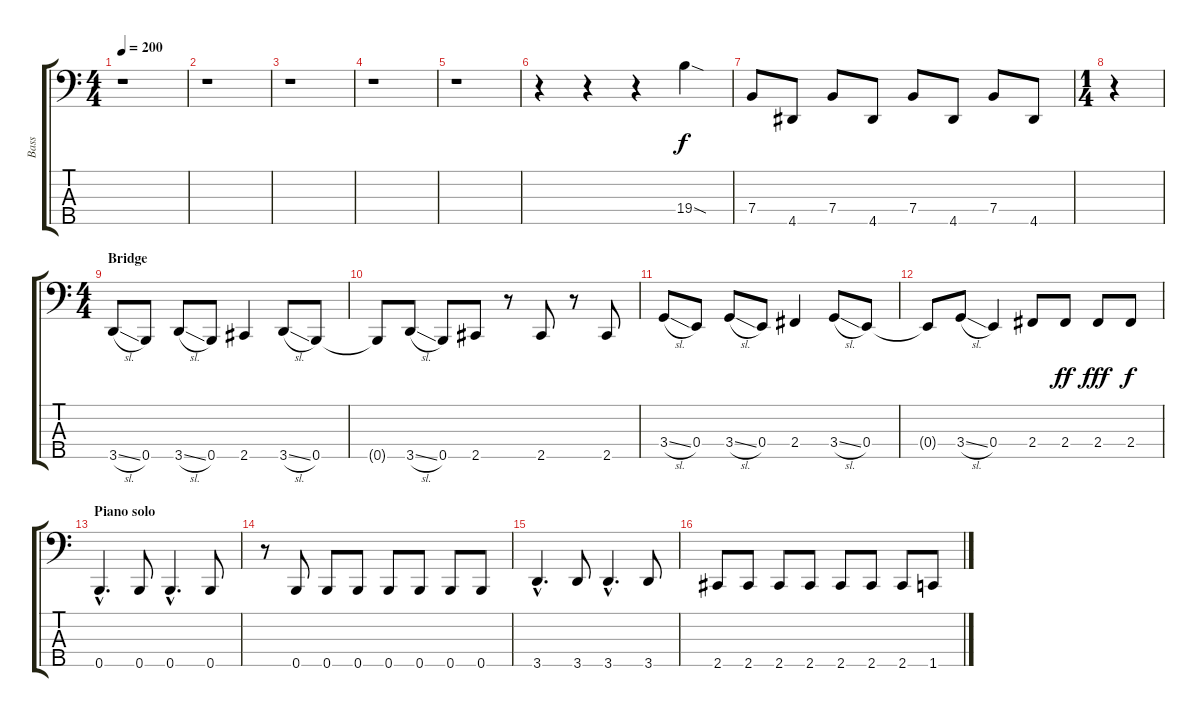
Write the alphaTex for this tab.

\track ("Bass" "Bass") {instrument electricbasspick}
\staff {score tabs}
\tuning (G2 D2 A1 E1 B0) {hide}
\ts (4 4)
\tempo 200
\clef f4
\ks c
r.1{dy f} |
r.1 |
r.1 |
r.1 |
r.1 |
r.4 r.4 r.4 19.4{sod}.4 |
7.4.8 4.5.8 7.4.8 4.5.8 7.4.8 4.5.8 7.4.8 4.5.8 |
\ts (1 4)
r.4 |
\ts (4 4)
\section ("" "Bridge")
3.5{sl}.8 0.5.8 3.5{sl}.8 0.5.8 2.5.4 3.5{sl}.8 0.5.8 |
0.5{t}.8 3.5{sl}.8 0.5.8 2.5.8 r.8 2.5.8 r.8 2.5.8 |
3.4{sl}.8 0.4.8 3.4{sl}.8 0.4.8 2.4.4 3.4{sl}.8 0.4.8 |
0.4{t}.8 3.4{sl}.8 0.4.4 2.4.8 2.4.8{dy ff} 2.4.8{dy fff} 2.4.8{dy f} |
\section ("" "Piano solo")
0.5{hac}.4{d} 0.5.8 0.5{hac}.4{d} 0.5.8 |
r.8 0.5.8 0.5.8 0.5.8 0.5.8 0.5.8 0.5.8 0.5.8 |
3.5{hac}.4{d} 3.5.8 3.5{hac}.4{d} 3.5.8 |
2.5.8 2.5.8 2.5.8 2.5.8 2.5.8 2.5.8 2.5.8 1.5.8
